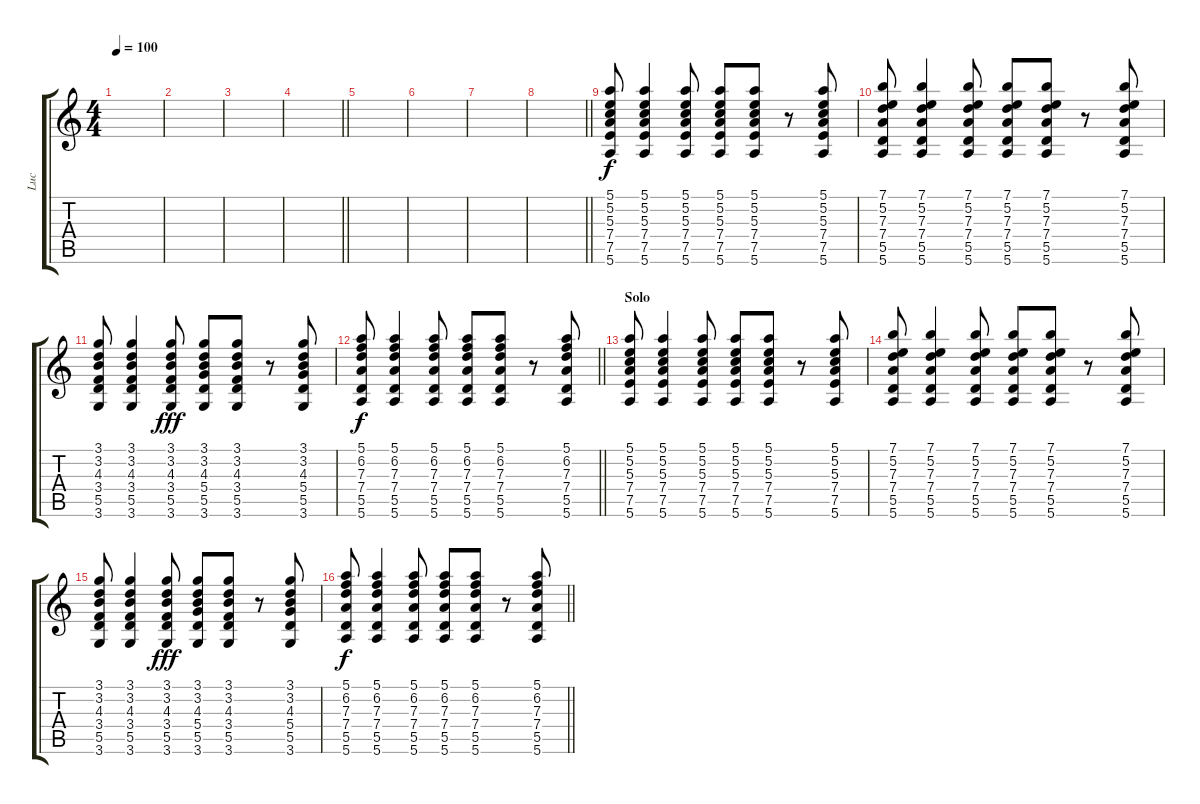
\track ("Luc" "Luc") {instrument acousticguitarsteel}
\staff {score tabs}
\tuning (E4 B3 G3 D3 A2 E2) {hide}
\ts (4 4)
\tempo 100
\clef g2
\ks c
|
|
|
\barLineRight lightlight
|
|
|
|
\barLineRight lightlight
|
(5.1 5.2 5.3 7.4 7.5 5.6).8 (5.1 5.2 5.3 7.4 7.5 5.6).4 (5.1 5.2 5.3 7.4 7.5 5.6).8 (5.1 5.2 5.3 7.4 7.5 5.6).8 (5.1 5.2 5.3 7.4 7.5 5.6).8 r.8 (5.1 5.2 5.3 7.4 7.5 5.6).8 |
(7.1 5.2 7.3 7.4 5.5 5.6).8 (7.1 5.2 7.3 7.4 5.5 5.6).4 (7.1 5.2 7.3 7.4 5.5 5.6).8 (7.1 5.2 7.3 7.4 5.5 5.6).8 (7.1 5.2 7.3 7.4 5.5 5.6).8 r.8 (7.1 5.2 7.3 7.4 5.5 5.6).8 |
(3.1 3.2 4.3 3.4 5.5 3.6).8 (3.1 3.2 4.3 3.4 5.5 3.6).4 (3.1 3.2 4.3 3.4 5.5 3.6).8{dy fff} (3.1 3.2 4.3 5.4 5.5 3.6).8 (3.1 3.2 4.3 3.4 5.5 3.6).8 r.8 (3.1 3.2 4.3 5.4 5.5 3.6).8 |
\barLineRight lightlight
(5.1 6.2 7.3 7.4 5.5 5.6).8{dy f} (5.1 6.2 7.3 7.4 5.5 5.6).4 (5.1 6.2 7.3 7.4 5.5 5.6).8 (5.1 6.2 7.3 7.4 5.5 5.6).8 (5.1 6.2 7.3 7.4 5.5 5.6).8 r.8 (5.1 6.2 7.3 7.4 5.5 5.6).8 |
\section ("" "Solo")
(5.1 5.2 5.3 7.4 7.5 5.6).8 (5.1 5.2 5.3 7.4 7.5 5.6).4 (5.1 5.2 5.3 7.4 7.5 5.6).8 (5.1 5.2 5.3 7.4 7.5 5.6).8 (5.1 5.2 5.3 7.4 7.5 5.6).8 r.8 (5.1 5.2 5.3 7.4 7.5 5.6).8 |
(7.1 5.2 7.3 7.4 5.5 5.6).8 (7.1 5.2 7.3 7.4 5.5 5.6).4 (7.1 5.2 7.3 7.4 5.5 5.6).8 (7.1 5.2 7.3 7.4 5.5 5.6).8 (7.1 5.2 7.3 7.4 5.5 5.6).8 r.8 (7.1 5.2 7.3 7.4 5.5 5.6).8 |
(3.1 3.2 4.3 3.4 5.5 3.6).8 (3.1 3.2 4.3 3.4 5.5 3.6).4 (3.1 3.2 4.3 3.4 5.5 3.6).8{dy fff} (3.1 3.2 4.3 5.4 5.5 3.6).8 (3.1 3.2 4.3 3.4 5.5 3.6).8 r.8 (3.1 3.2 4.3 5.4 5.5 3.6).8 |
\barLineRight lightlight
(5.1 6.2 7.3 7.4 5.5 5.6).8{dy f} (5.1 6.2 7.3 7.4 5.5 5.6).4 (5.1 6.2 7.3 7.4 5.5 5.6).8 (5.1 6.2 7.3 7.4 5.5 5.6).8 (5.1 6.2 7.3 7.4 5.5 5.6).8 r.8 (5.1 6.2 7.3 7.4 5.5 5.6).8
